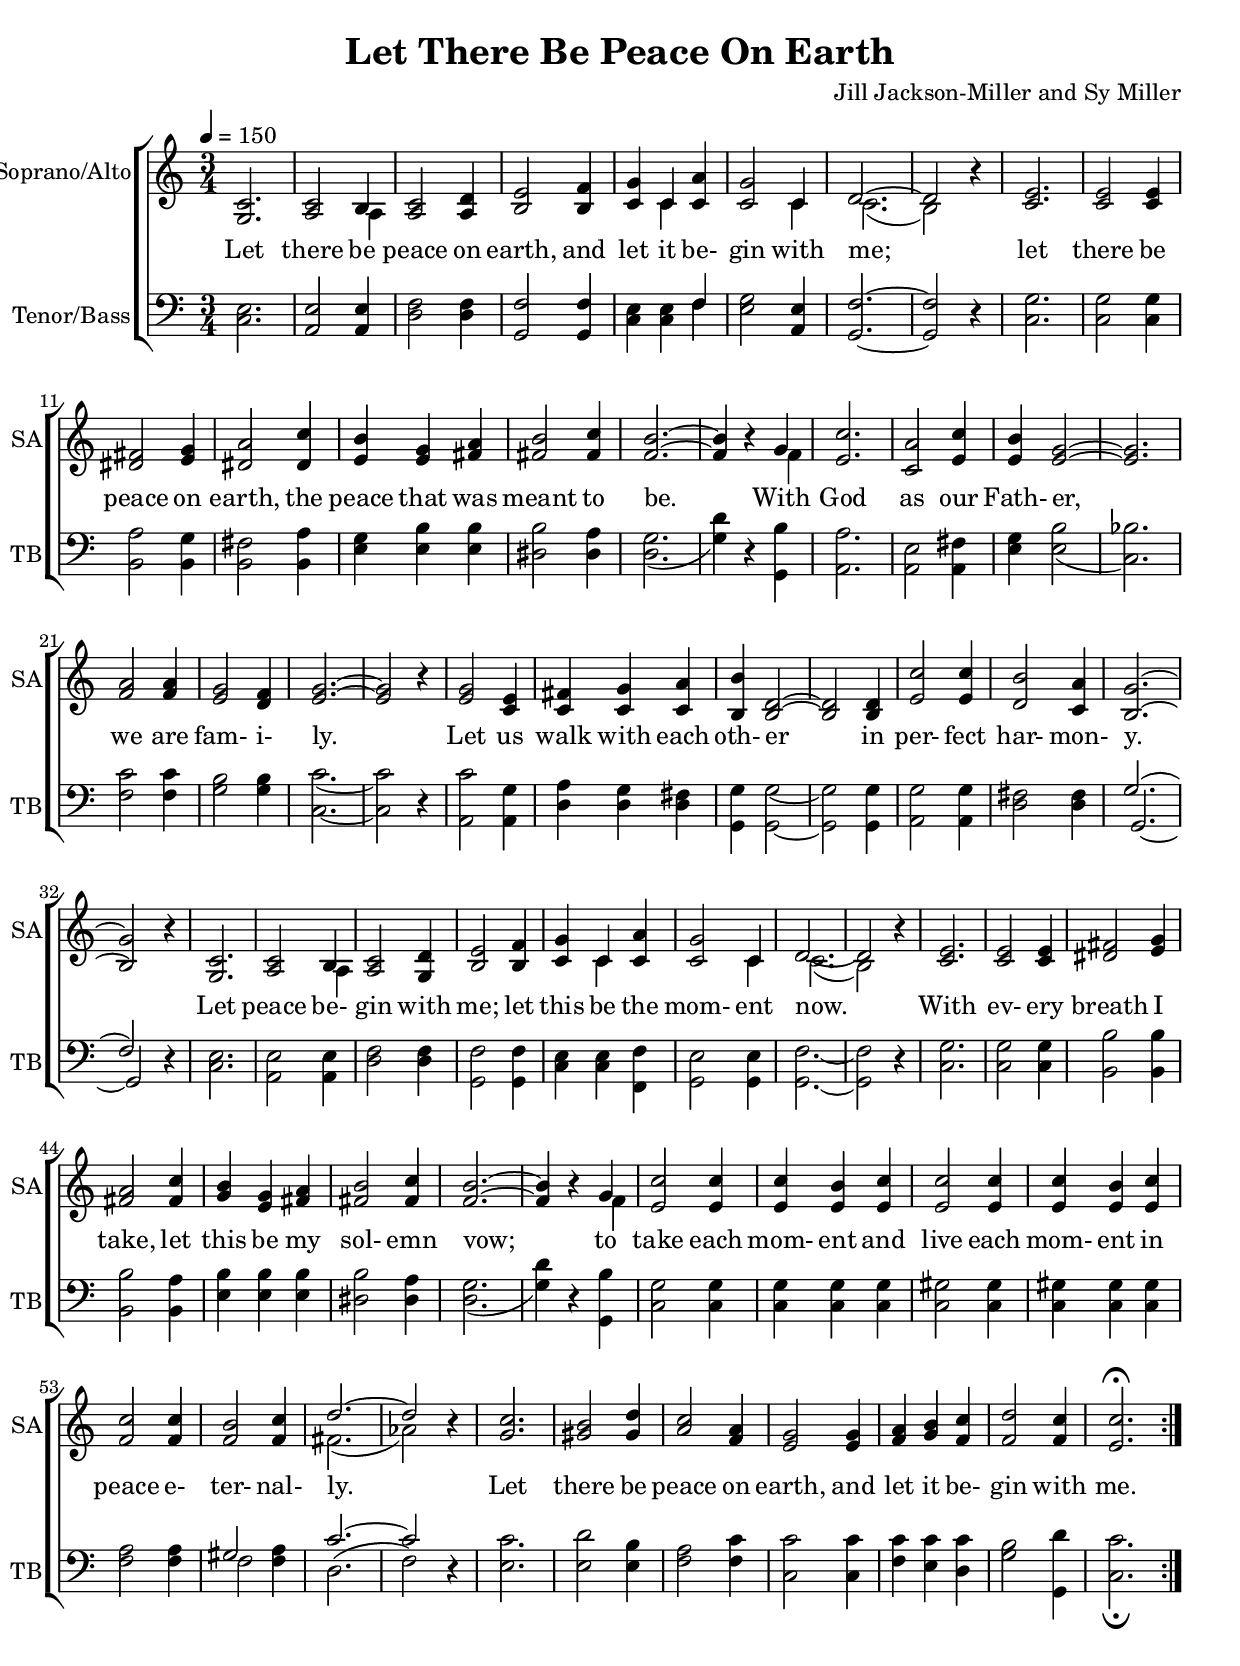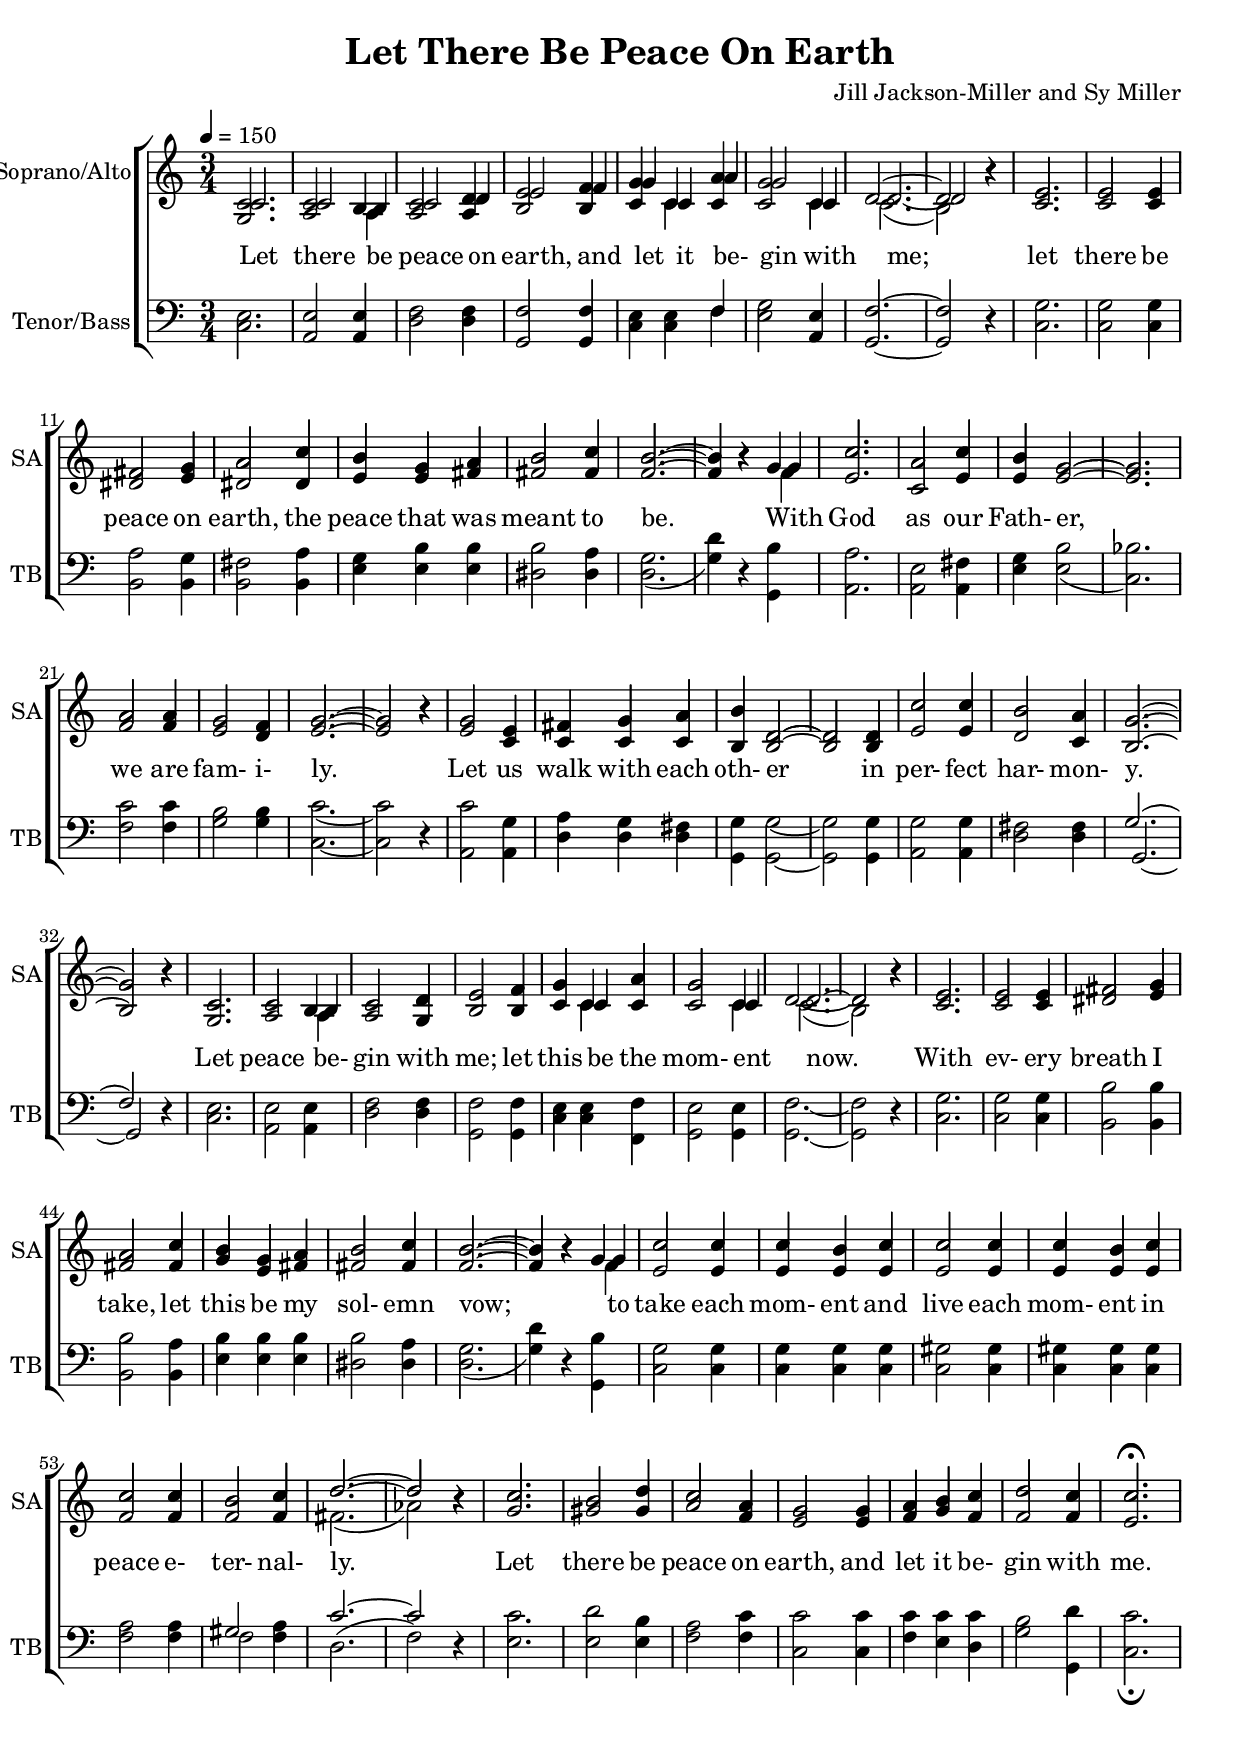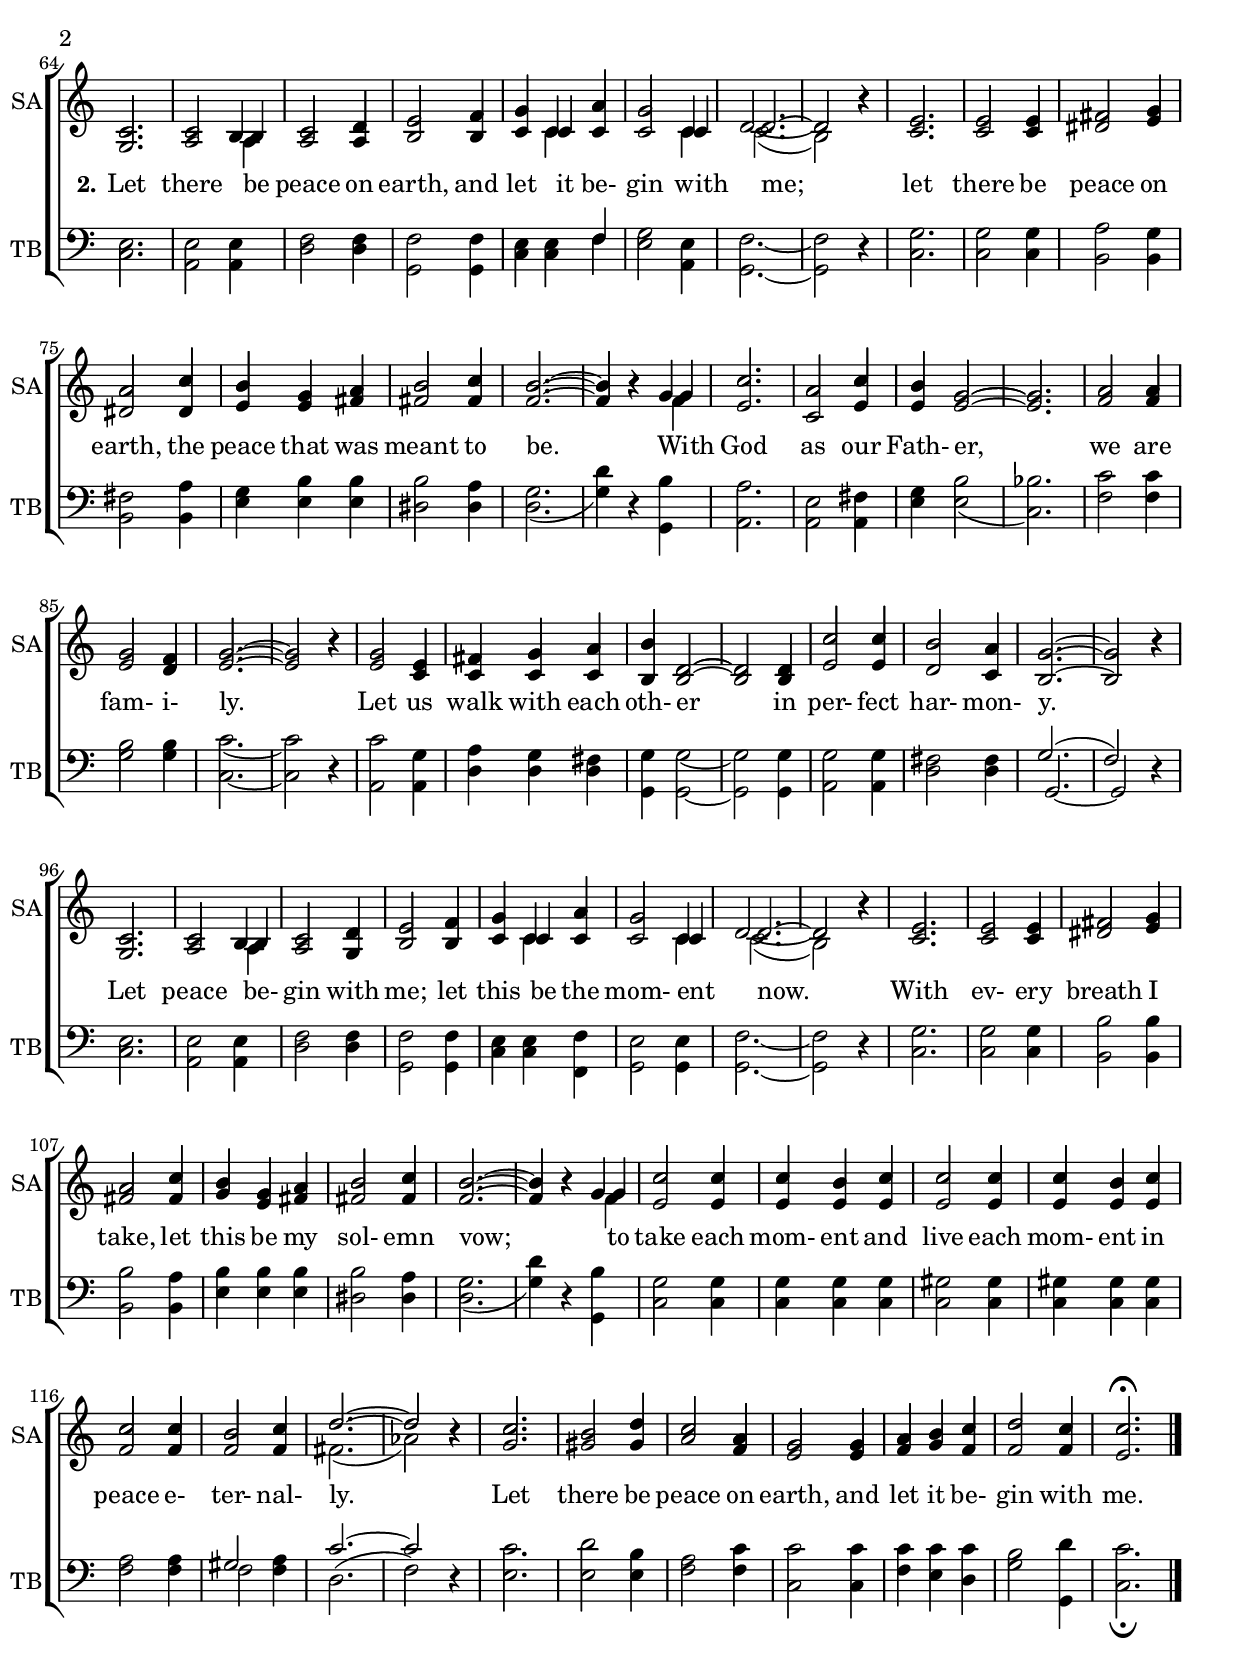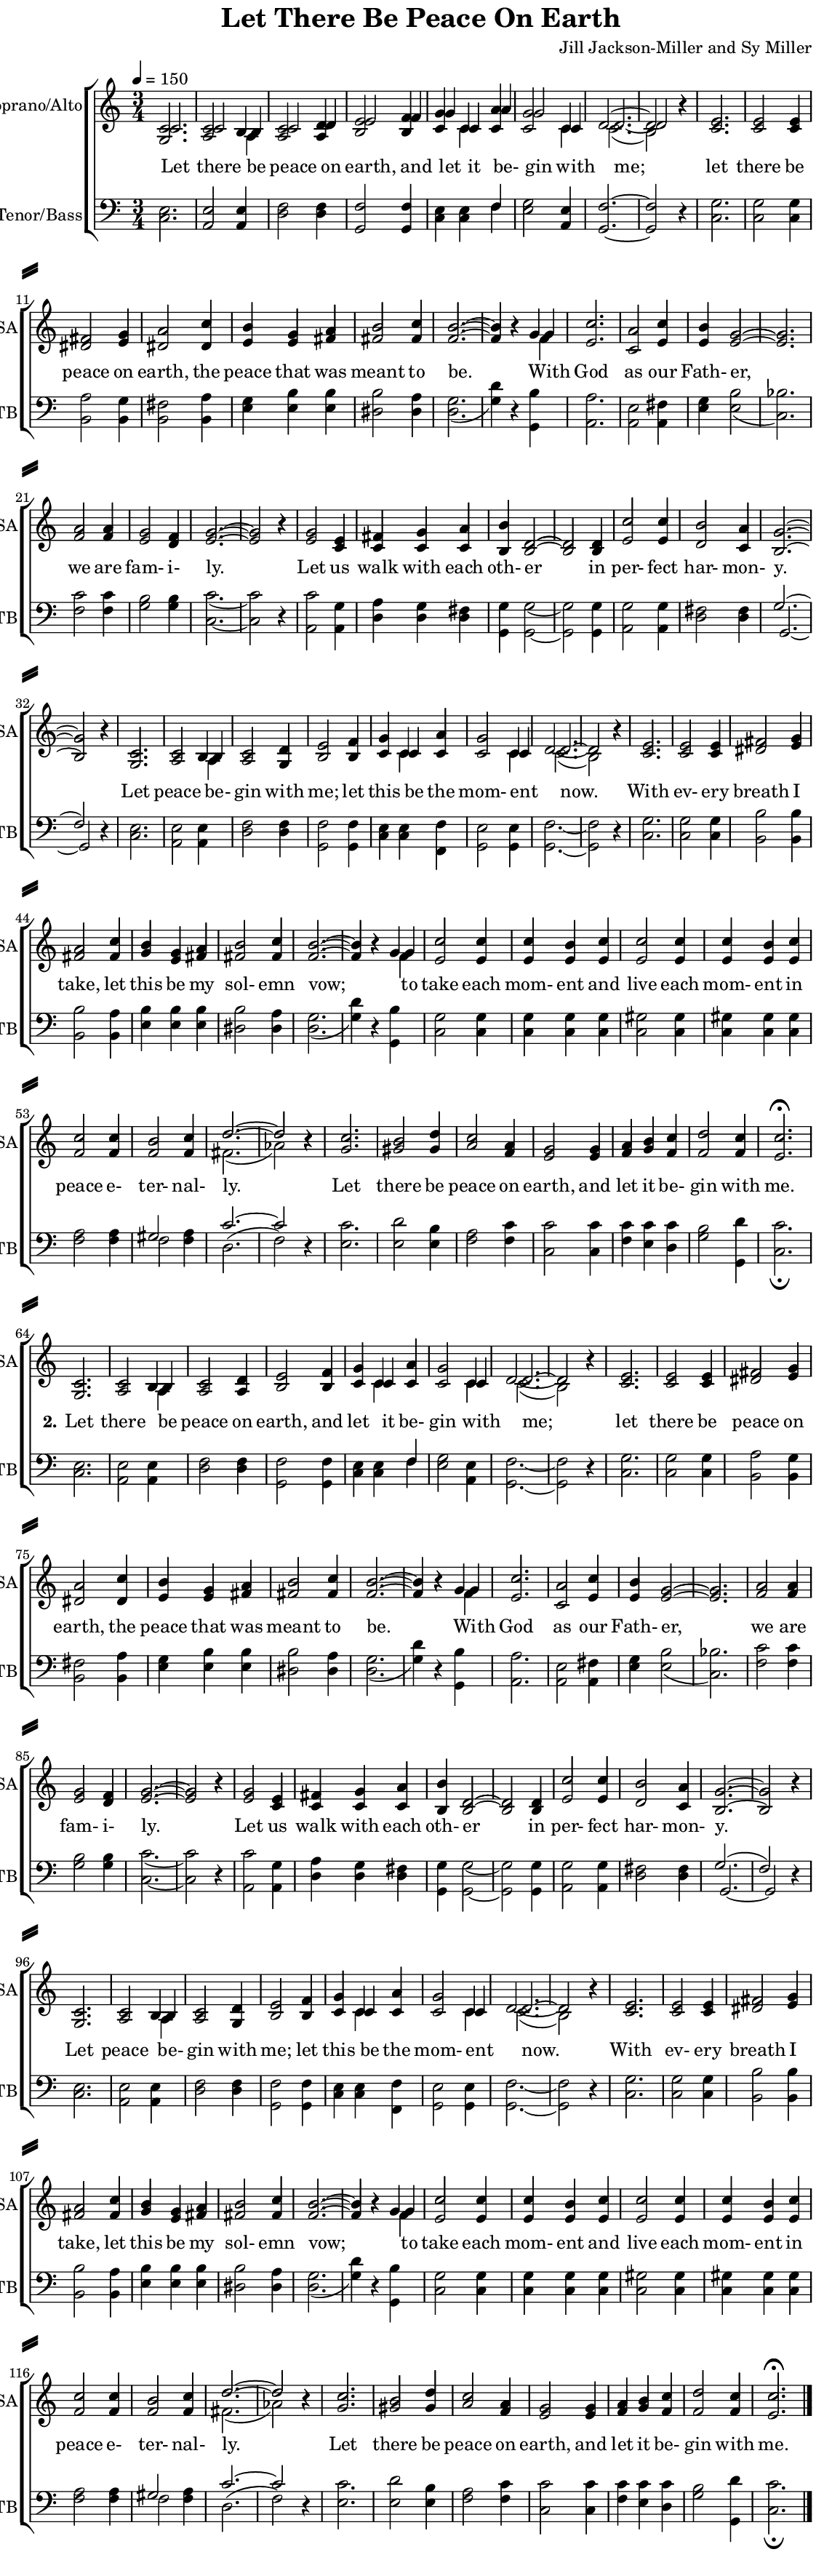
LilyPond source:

\version "2.18.2"

TempoTrack = {
  \tempo 4=150
}

global = {
  \key c \major
  \time 3/4
}

soprano = \relative c' {
  \global
  \repeat volta 2 {
    \break
    c2.
    c2 b4
    c2 d4
    e2 f4
    g4 c, a'
    g2 c,4 % 5
    d2.~
    d2 \oneVoice r4 \voiceOne
    e2.
    e2 e4
    fis2 g4 % 10
    a2 c4
    b4 g a
    b2 c4
    b2.~
    b4 \oneVoice r \voiceOne g % 15
    c2.
    a2 c4
    b4 g2~
    g2.
    a2 a4 % 20
    g2 f4
    g2.~
    g2 \oneVoice r4 \voiceOne
    g2 e4
    fis4 g a % 25
    b4 d,2~
    d2 d4
    c'2 c4
    b2 a4
    g2.~ % 30
    g2 \oneVoice r4 \voiceOne
    c,2.
    c2 b4
    c2 d4
    e2 f4
    g4 c, a'
    g2 c,4
    d2.~
    d2 \oneVoice r4 \voiceOne
    e2.
    e2 e4 fis2 g4 a2 c4
    b4 g a
    b2 c4
    b2.~
    b4 \oneVoice r \voiceOne g
    c2 c4
    c4 b c
    c2 c4
    c4 b c
    c2 c4
    b2 c4
    d2.~
    d2 \oneVoice r4 \voiceOne
    c2.
    b2 d4
    c2 a4
    g2 g4
    a4 b c
    d2 c4
    c2.-\fermata
  }
}

words = \lyricmode {
  Let there be peace on earth,
  and let it be- gin with me;
  let there be peace on earth,
  the peace that was meant to be.
  With God as our Fath- er,
  we are fam- i- ly.
  Let us walk with each oth- er in per- fect har- mon- y.
  Let peace be- gin with me; let this be the mom- ent now.
  With ev- ery breath I take, let this be my sol- emn vow;
  to take each mom- ent and live each mom- ent in peace e- ter- nal- ly.
  Let there be peace on earth, and let it be- gin with me.
}  

wordsMidi = \lyricmode {
  "Let " "there " "be " "peace " "on " "earth,"
  "\nand " "let " "it " "be" "gin " "with " "me;"
  "\nlet " "there " "be " "peace " "on " "earth,"
  "\nthe " "peace " "that " "was " "meant " "to " "be."
  "\nWith " "God " "as " "our " "Fath" "er,"
  "\nwe " "are " "fam" "i" "ly."
  "\nLet " "us " "walk " "with " "each " "oth" "er "
  "\nin " "per" "fect " "har" "mon" "y."
  "\nLet " "peace " "be" "gin " "with " "me; "
  "\nlet " "this " "be " "the " "mom" "ent " "now."
  "\nWith " "ev" "ery " "breath " "I " "take, "
  "\nlet " "this " "be " "my " "sol" "emn " "vow;"
  "\nto " "take " "each " "mom" "ent " "and "
  "\nlive " "each " "mom" "ent " "in " "peace " "e" "ter" "nal" "ly."
  "\nLet " "there " "be " "peace " "on " "earth, "
  "\nand " "let " "it " "be" "gin " "with " "me.\n"
}  

alto = \relative c' {
  \global
  \repeat volta 2 {
    g2.
    a2 a4
    a2 a4
    b2 b4
    c4 c c
    c2 c4
    c2.(
    b2) s4
    c2.
    c2 c4
    dis2 e4
    dis2 dis4
    e4 e fis
    fis2 fis4
    f2.~
    f4 s f
    e2.
    c2 e4
    e4 e2~
    e2.
    f2 f4
    e2 d4
    e2.~
    e2 s4
    e2 c4
    c4 c c
    b4 b2~
    b2 b4
    e2 e4
    d2 c4
    b2.~
    b2 s4
    g2.
    a2 a4
    a2 g4
    b2 b4
    c4 c c
    c2 c4
    c2.(
    b2) s4
    c2.
    c2 c4
    dis2 e4
    fis2 fis4
    g4 e fis
    fis2 fis4
    f2.~
    f4 s f
    e2 e4
    e4 e e
    e2 e4
    e4 e e
    f2 f4
    f2 f4
    fis2.(
    aes2)s4
    g2.
    gis2 gis4
    a2 f4
    e2 e4
    f4 g f
    f2 f4
    e2.
  }
}

tenor = \relative c {
  \global
  \repeat volta 2 {
    e2.
    e2 e4
    f2 f4
    f2 f4
    e4 e f
    g2 e4
    f2.~
    f2 s4
    g2.
    g2 g4
    a2 g4
    fis2 a4
    g4 b b
    b2 a4
    g2.(d'4) s b
    a2.
    e2 fis4
    g4 b2(
    bes2.)
    c2 c4
    b2 b4
    c2.~
    c2 s4
    c2 g4
    a4 g fis
    g4 g2~
    g2 g4
    g2 g4
    fis2 fis4
    g2.(
    f2) s4
    e2.
    e2 e4
    f2 f4
    f2 f4
    e4 e f
    e2 e4
    f2.~
    f2 s4
    g2.
    g2 g4
    b2 b4
    b2 a4
    b4 b b
    b2 a4
    g2.(
    d'4) s b
    g2 g4
    g4 g g
    gis2 gis4
    gis4 gis gis
    a2 a4
    gis2 a4
    c2.~
    c2 s4
    c2.
    d2 b4
    a2 c4
    c2 c4
    c4 c c
    b2 d4
    c2.
  }
}

bass = \relative c {
  \global
  \repeat volta 2 {
    c2.
    a2 a4
    d2 d4
    g,2 g4
    c4 c f % 5
    e2 a,4
    g2.~g2 \oneVoice r4 \voiceTwo
    c2.
    c2 c4
    b2 b4 % 10
    b2 b4
    e4 e e
    dis2 dis4
    d2.(
    g4) \oneVoice r \voiceTwo g, % 15
    a2.
    a2 a4
    e'4 e2(
    c2.)
    f2 f4 % 20
    g2 g4
    c,2.~
    c2 \oneVoice r4 \voiceTwo
    a2 a4
    d4 d d % 25
    g,4 g2~
    g2 g4
    a2 a4
    d2 d4
    g,2.~ % 30
    g2 \oneVoice r4 \voiceTwo
    c2.
    a2 a4
    d2 d4
    g,2 g4 % 35
    c4 c f,
    g2 g4
    g2.~
    g2 \oneVoice r4 \voiceTwo
    c2. % 40
    c2 c4
    b2 b4
    b2 b4
    e4 e e
    dis2 dis4
    d2.(
    g4) \oneVoice r \voiceTwo g,
    c2 c4
    c4 c c
    c2 c4
    c4 c c
    f2 f4
    f2 f4
    d2.(
    f2) \oneVoice r4 \voiceTwo
    e2.
    e2 e4
    f2 f4
    c2 c4
    f4 e d
    g2 g,4
    c2._\fermata
  }
}

\header {
  title = "Let There Be Peace On Earth"
  composer = "Jill Jackson-Miller and Sy Miller"
}

\book {
  \bookOutputSuffix "repeat"
  \score {
    <<
      <<
        \new ChoirStaff <<
                                % Joint soprano/alto staff
          \new Staff = women \with {
            instrumentName = #"Soprano/Alto"
            shortInstrumentName = #"SA"
          }
          <<
            \new Voice \TempoTrack
            \new Voice \partCombine #'(2 . 88) \soprano \alto
            \new NullVoice \soprano
            \addlyrics \words
          >>
                                % Joint tenor/bass staff
          \new Staff = men \with {
            instrumentName = #"Tenor/Bass"
            shortInstrumentName = #"TB"
          }
          <<
            \clef "bass"
            \new Voice \partCombine #'(2 . 88) \tenor \bass
          >>
        >>
      >>
    >>
    \layout {
      indent = 1.5\cm
      \pointAndClickOff
      \context {
        \Staff \RemoveAllEmptyStaves
        barNumberVisibility = #first-bar-number-invisible-save-broken-bars
        \override BarNumber.break-visibility = ##(#f #t #t)
      }
    }
  }
}

\book {
  \bookOutputSuffix "single"
  \score {
   \unfoldRepeats
    <<
      <<
        \new ChoirStaff <<
                                % Joint soprano/alto staff
          \new Staff = women \with {
            instrumentName = #"Soprano/Alto"
            shortInstrumentName = #"SA"
          }
          <<
            \new Voice \TempoTrack
            \new Voice {\partCombine #'(2 . 88) \unfoldRepeats \soprano \unfoldRepeats \alto \bar "|." }
            \new NullVoice \unfoldRepeats \soprano
            \addlyrics {\words \set stanza = "2." \words}
          >>
                                % Joint tenor/bass staff
          \new Staff = men \with {
            instrumentName = #"Tenor/Bass"
            shortInstrumentName = #"TB"
          }
          <<
            \clef "bass"
            \new Voice \partCombine #'(2 . 88) \unfoldRepeats \tenor \unfoldRepeats \bass
          >>
        >>
      >>
    >>
    \layout {
      indent = 1.5\cm
      \pointAndClickOff
      \context {
        \Staff \RemoveAllEmptyStaves
        barNumberVisibility = #first-bar-number-invisible-save-broken-bars
        \override BarNumber.break-visibility = ##(#f #t #t)
      }
    }
  }
}

\book {
  \bookOutputSuffix "singlepage"
  \paper {
    top-margin = 0
    left-margin = 7
    right-margin = 1
    paper-width = 190\mm
    page-breaking = #ly:one-page-breaking
    system-system-spacing.basic-distance = #15
    system-separator-markup = \slashSeparator
  }
  \score {
    <<
      <<
        \new ChoirStaff <<
                                % Joint soprano/alto staff
          \new Staff = women \with {
            instrumentName = #"Soprano/Alto"
            shortInstrumentName = #"SA"
          }
          <<
            \new Voice \TempoTrack
            \new Voice {\partCombine #'(2 . 88) \unfoldRepeats \soprano \unfoldRepeats \alto \bar "|." }
            \new NullVoice \unfoldRepeats \soprano
            \addlyrics {\words \set stanza = "2." \words}
          >>
                                % Joint tenor/bass staff
          \new Staff = men \with {
            instrumentName = #"Tenor/Bass"
            shortInstrumentName = #"TB"
          }
          <<
            \clef "bass"
            \new Voice \partCombine #'(2 . 88) \unfoldRepeats \tenor \unfoldRepeats \bass
          >>
        >>
      >>
    >>
    \layout {
      indent = 1.5\cm
      \pointAndClickOff
      \context {
        \Staff \RemoveAllEmptyStaves
        barNumberVisibility = #first-bar-number-invisible-save-broken-bars
        \override BarNumber.break-visibility = ##(#f #t #t)
      }
    }
  }
}

\book {
  \bookOutputSuffix "midi"
  \score {
    \unfoldRepeats
%   \articulate
    <<
      <<
        \new ChoirStaff <<
                                % Soprano staff
          \new Staff = soprano \with {
            midiInstrument = "choir aahs"
          }
          <<
            \new Voice \TempoTrack
            \new Voice \soprano
            \addlyrics {\wordsMidi \wordsMidi}
          >>
                                % Alto staff
          \new Staff = alto \with {
            midiInstrument = "choir aahs"
          }
          <<
            \new Voice \alto
          >>
                                % Tenor staff
          \new Staff = tenor \with {
            midiInstrument = "choir aahs"
          }
          <<
            \clef "treble_8"
            \new Voice \tenor
          >>
                                % Bass staff
          \new Staff = bass \with {
            midiInstrument = "choir aahs"
          }
          <<
            \clef "bass"
            \new Voice \bass
          >>
        >>
      >>
    >>
    \midi {}
  }
}
